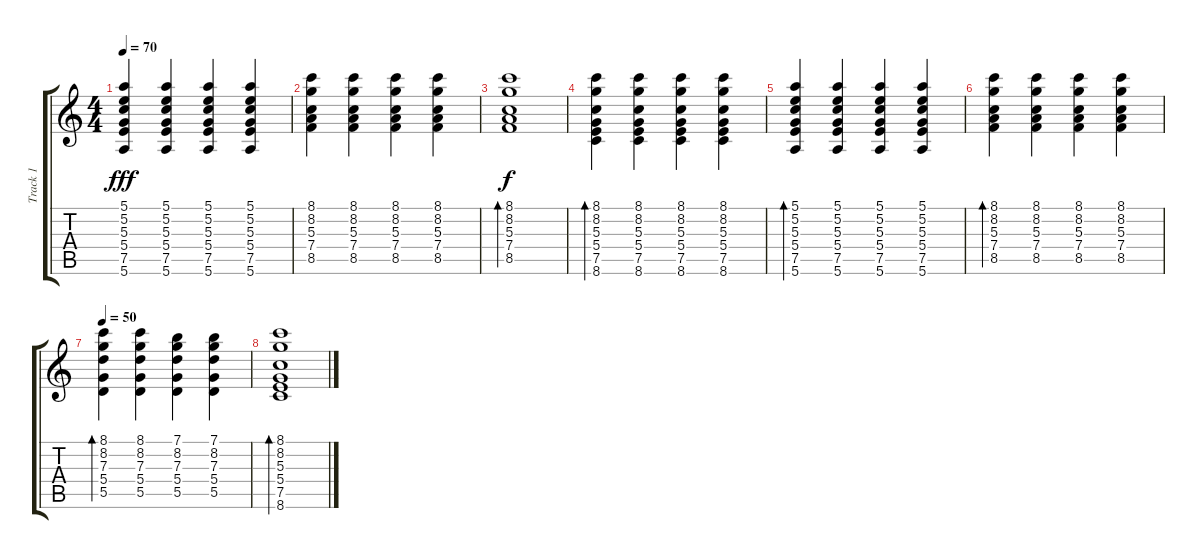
\track ("Track 1" "Track 1") {instrument acousticguitarnylon}
\staff {score tabs}
\tuning (E4 B3 G3 D3 A2 E2) {hide}
\ts (4 4)
\tempo 70
\clef g2
\ks c
(5.1 5.2 5.3 5.4 7.5 5.6).4{dy fff} (5.1 5.2 5.3 5.4 7.5 5.6).4 (5.1 5.2 5.3 5.4 7.5 5.6).4 (5.1 5.2 5.3 5.4 7.5 5.6).4 |
(8.1 8.2 5.3 7.4 8.5).4 (8.1 8.2 5.3 7.4 8.5).4 (8.1 8.2 5.3 7.4 8.5).4 (8.1 8.2 5.3 7.4 8.5).4 |
(8.1 8.2 5.3 7.4 8.5).1{bd 60 dy f} |
(8.1 8.2 5.3 5.4 7.5 8.6).4{bd 60} (8.1 8.2 5.3 5.4 7.5 8.6).4 (8.1 8.2 5.3 5.4 7.5 8.6).4 (8.1 8.2 5.3 5.4 7.5 8.6).4 |
(5.1 5.2 5.3 5.4 7.5 5.6).4{bd 60} (5.1 5.2 5.3 5.4 7.5 5.6).4 (5.1 5.2 5.3 5.4 7.5 5.6).4 (5.1 5.2 5.3 5.4 7.5 5.6).4 |
(8.1 8.2 5.3 7.4 8.5).4{bd 60} (8.1 8.2 5.3 7.4 8.5).4 (8.1 8.2 5.3 7.4 8.5).4 (8.1 8.2 5.3 7.4 8.5).4 |
\tempo 50
(8.1 8.2 7.3 5.4 5.5).4{bd 60} (8.1 8.2 7.3 5.4 5.5).4 (7.1 8.2 7.3 5.4 5.5).4 (7.1 8.2 7.3 5.4 5.5).4 |
(8.1 8.2 5.3 5.4 7.5 8.6).1{bd 480}
